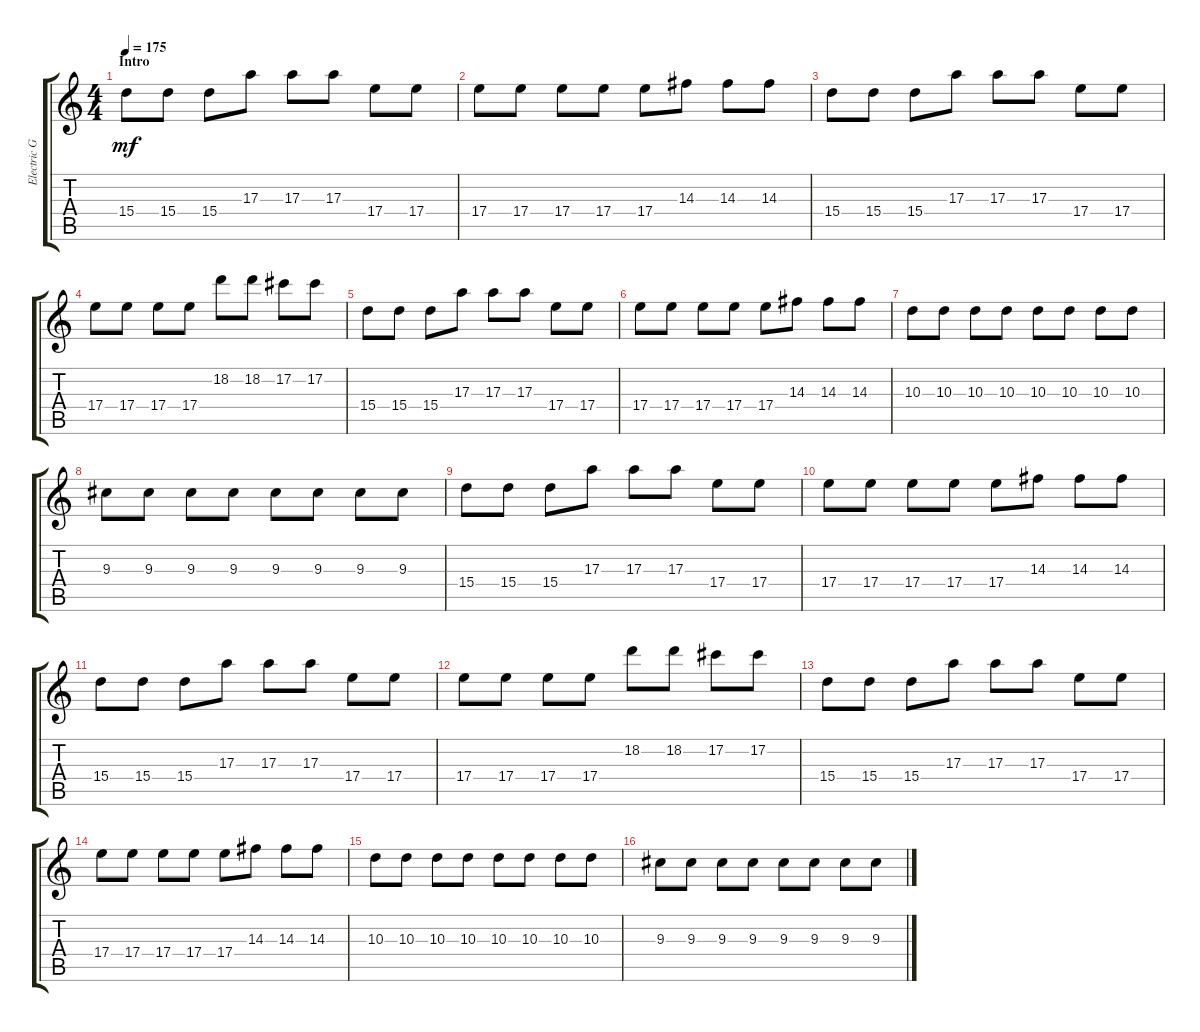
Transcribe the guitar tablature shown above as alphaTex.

\track ("Electric Guitar" "Electric G") {instrument distortionguitar}
\staff {score tabs}
\tuning (Db4 Ab3 E3 B2 Gb2 B1) {hide}
\ts (4 4)
\section ("" "Intro")
\tempo 175
\clef g2
\ks c
15.4.8{dy mf instrument distortionguitar} 15.4.8 15.4.8 17.3.8 17.3.8 17.3.8 17.4.8 17.4.8 |
17.4.8 17.4.8 17.4.8 17.4.8 17.4.8 14.3.8 14.3.8 14.3.8 |
15.4.8 15.4.8 15.4.8 17.3.8 17.3.8 17.3.8 17.4.8 17.4.8 |
17.4.8 17.4.8 17.4.8 17.4.8 18.2.8 18.2.8 17.2.8 17.2.8 |
15.4.8 15.4.8 15.4.8 17.3.8 17.3.8 17.3.8 17.4.8 17.4.8 |
17.4.8 17.4.8 17.4.8 17.4.8 17.4.8 14.3.8 14.3.8 14.3.8 |
10.3.8 10.3.8 10.3.8 10.3.8 10.3.8 10.3.8 10.3.8 10.3.8 |
9.3.8 9.3.8 9.3.8 9.3.8 9.3.8 9.3.8 9.3.8 9.3.8 |
15.4.8 15.4.8 15.4.8 17.3.8 17.3.8 17.3.8 17.4.8 17.4.8 |
17.4.8 17.4.8 17.4.8 17.4.8 17.4.8 14.3.8 14.3.8 14.3.8 |
15.4.8 15.4.8 15.4.8 17.3.8 17.3.8 17.3.8 17.4.8 17.4.8 |
17.4.8 17.4.8 17.4.8 17.4.8 18.2.8 18.2.8 17.2.8 17.2.8 |
15.4.8 15.4.8 15.4.8 17.3.8 17.3.8 17.3.8 17.4.8 17.4.8 |
17.4.8 17.4.8 17.4.8 17.4.8 17.4.8 14.3.8 14.3.8 14.3.8 |
10.3.8 10.3.8 10.3.8 10.3.8 10.3.8 10.3.8 10.3.8 10.3.8 |
9.3.8 9.3.8 9.3.8 9.3.8 9.3.8 9.3.8 9.3.8 9.3.8
